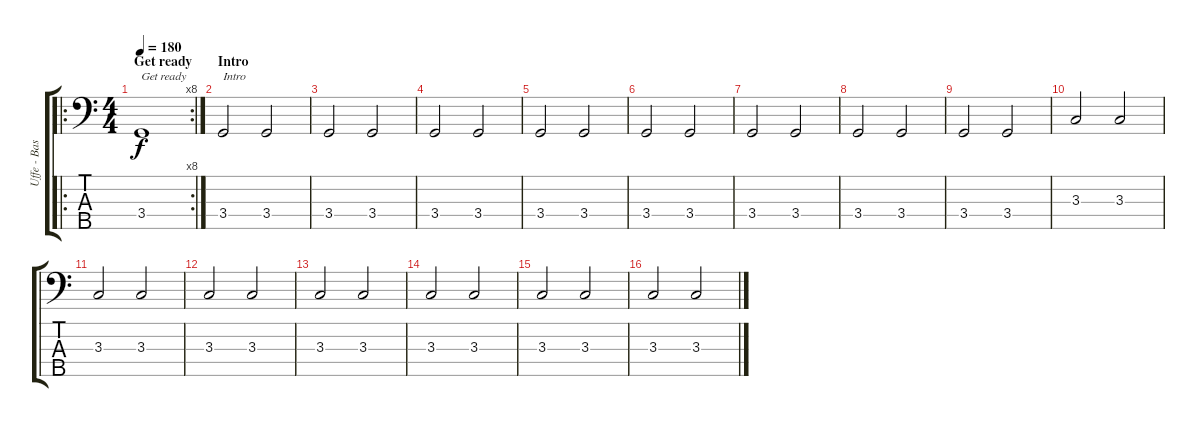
\track ("Uffe - Bass" "Uffe - Bas") {instrument electricbasspick}
\staff {score tabs}
\tuning (G2 D2 A1 E1 B0) {hide}
\ro
\rc 8
\ts (4 4)
\section ("" "Get ready")
\tempo 180
\clef f4
\ks c
3.4.1{txt "Get ready" dy f instrument electricbasspick} |
\section ("" "Intro")
3.4.2{txt "Intro"} 3.4.2 |
3.4.2 3.4.2 |
3.4.2 3.4.2 |
3.4.2 3.4.2 |
3.4.2 3.4.2 |
3.4.2 3.4.2 |
3.4.2 3.4.2 |
3.4.2 3.4.2 |
3.3.2 3.3.2 |
3.3.2 3.3.2 |
3.3.2 3.3.2 |
3.3.2 3.3.2 |
3.3.2 3.3.2 |
3.3.2 3.3.2 |
3.3.2 3.3.2
